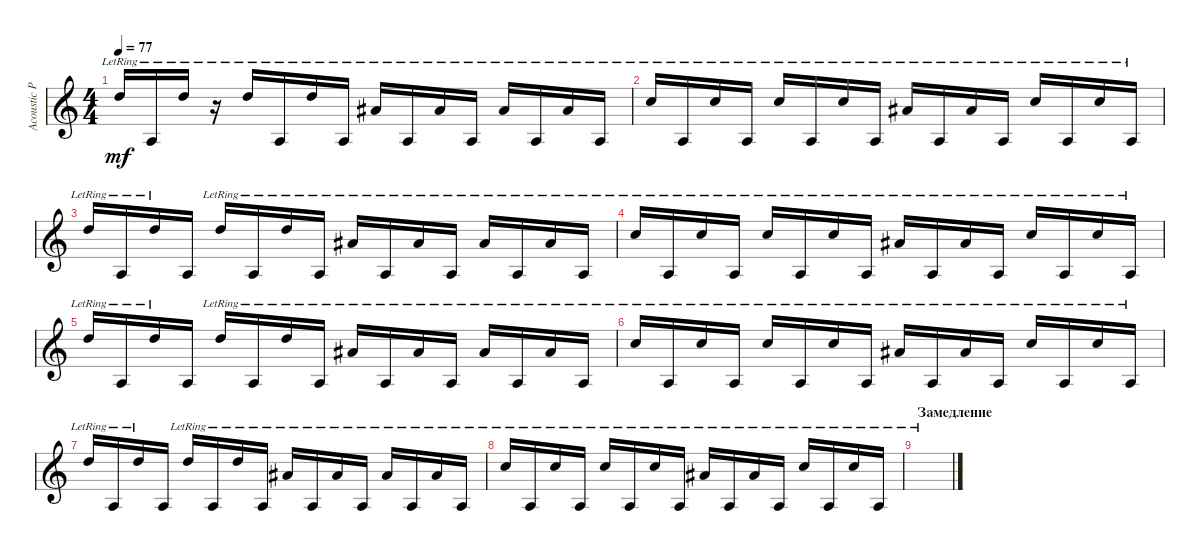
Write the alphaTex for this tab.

\track ("Acoustic Piano (Staff 1)" "Acoustic P") {instrument acousticgrandpiano}
\staff {score}
\tuning (E4 B3 G3 D3 A2 E2 B1) {hide}
\ts (4 4)
\tempo 77
\clef g2
\ks c
10.1{lr}.16{dy mf} 2.3{lr}.16 10.1{lr}.16 r.16 10.1{lr}.16 2.3{lr}.16 10.1{lr}.16 2.3{lr}.16 6.1{lr}.16 2.3{lr}.16 6.1{lr}.16 2.3{lr}.16 6.1{lr}.16 2.3{lr}.16 6.1{lr}.16 2.3{lr}.16 |
8.1{lr}.16 2.3{lr}.16 8.1{lr}.16 2.3{lr}.16 8.1{lr}.16 2.3{lr}.16 8.1{lr}.16 2.3{lr}.16 6.1{lr}.16 2.3{lr}.16 6.1{lr}.16 2.3{lr}.16 8.1{lr}.16 2.3{lr}.16 8.1{lr}.16 2.3{lr}.16 |
10.1{lr}.16 2.3{lr}.16 10.1{lr}.16 2.3.16 10.1{lr}.16 2.3{lr}.16 10.1{lr}.16 2.3{lr}.16 6.1{lr}.16 2.3{lr}.16 6.1{lr}.16 2.3{lr}.16 6.1{lr}.16 2.3{lr}.16 6.1{lr}.16 2.3{lr}.16 |
8.1{lr}.16 2.3{lr}.16 8.1{lr}.16 2.3{lr}.16 8.1{lr}.16 2.3{lr}.16 8.1{lr}.16 2.3{lr}.16 6.1{lr}.16 2.3{lr}.16 6.1{lr}.16 2.3{lr}.16 8.1{lr}.16 2.3{lr}.16 8.1{lr}.16 2.3{lr}.16 |
10.1{lr}.16 2.3{lr}.16 10.1{lr}.16 2.3.16 10.1{lr}.16 2.3{lr}.16 10.1{lr}.16 2.3{lr}.16 6.1{lr}.16 2.3{lr}.16 6.1{lr}.16 2.3{lr}.16 6.1{lr}.16 2.3{lr}.16 6.1{lr}.16 2.3{lr}.16 |
8.1{lr}.16 2.3{lr}.16 8.1{lr}.16 2.3{lr}.16 8.1{lr}.16 2.3{lr}.16 8.1{lr}.16 2.3{lr}.16 6.1{lr}.16 2.3{lr}.16 6.1{lr}.16 2.3{lr}.16 8.1{lr}.16 2.3{lr}.16 8.1{lr}.16 2.3{lr}.16 |
10.1{lr}.16 2.3{lr}.16 10.1{lr}.16 2.3.16 10.1{lr}.16 2.3{lr}.16 10.1{lr}.16 2.3{lr}.16 6.1{lr}.16 2.3{lr}.16 6.1{lr}.16 2.3{lr}.16 6.1{lr}.16 2.3{lr}.16 6.1{lr}.16 2.3{lr}.16 |
8.1{lr}.16 2.3{lr}.16 8.1{lr}.16 2.3{lr}.16 8.1{lr}.16 2.3{lr}.16 8.1{lr}.16 2.3{lr}.16 6.1{lr}.16 2.3{lr}.16 6.1{lr}.16 2.3{lr}.16 8.1{lr}.16 2.3{lr}.16 8.1{lr}.16 2.3{lr}.16 |
\section ("" "Замедление")
